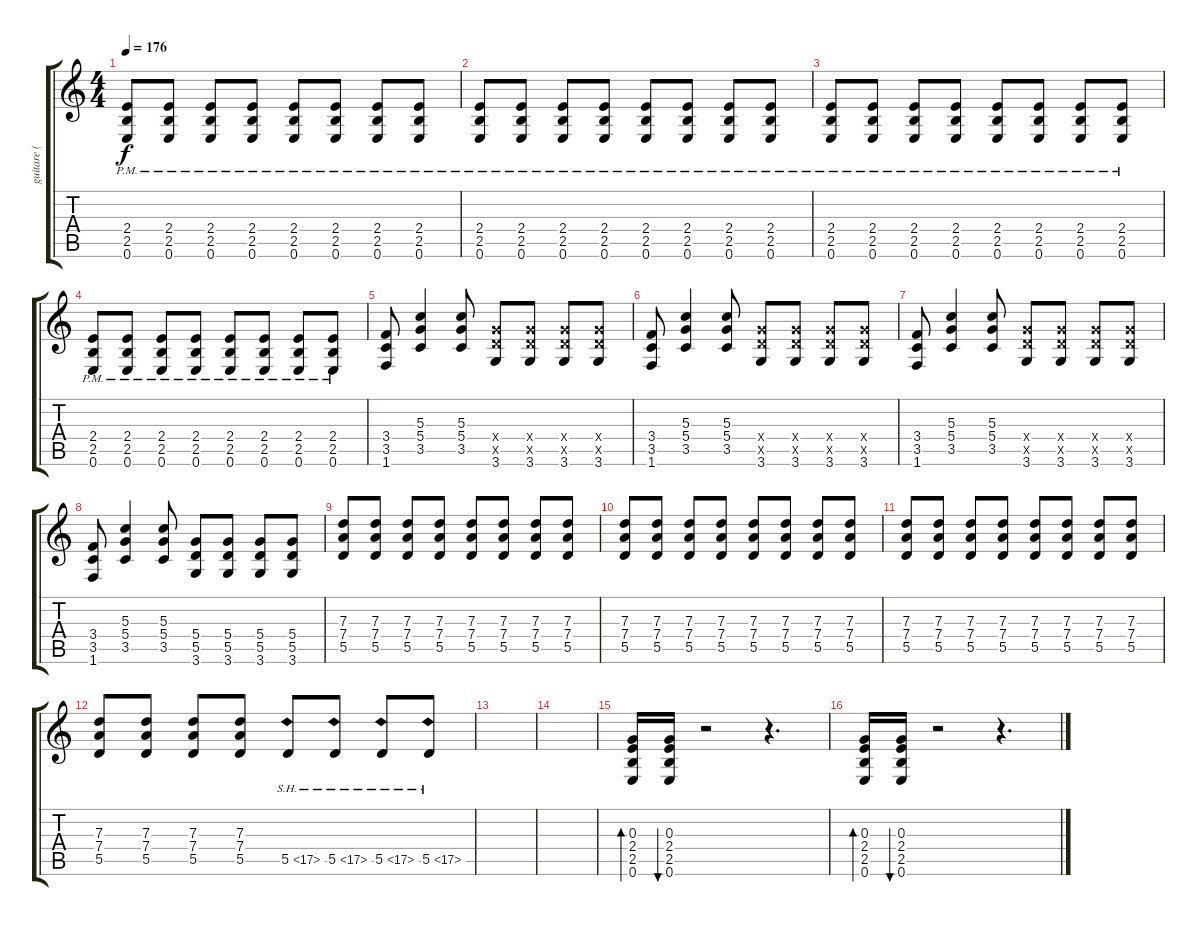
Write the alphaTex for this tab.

\track ("guitare ( Lyle Preslar )" "guitare ( ") {instrument distortionguitar}
\staff {score tabs}
\tuning (E4 B3 G3 D3 A2 E2) {hide}
\ts (4 4)
\tempo 176
\clef g2
\ks c
(2.4{pm} 2.5{pm} 0.6{pm}).8{dy f} (2.4{pm} 2.5{pm} 0.6{pm}).8 (2.4{pm} 2.5{pm} 0.6{pm}).8 (2.4{pm} 2.5{pm} 0.6{pm}).8 (2.4{pm} 2.5{pm} 0.6{pm}).8 (2.4{pm} 2.5{pm} 0.6{pm}).8 (2.4{pm} 2.5{pm} 0.6{pm}).8 (2.4{pm} 2.5{pm} 0.6{pm}).8 |
(2.4{pm} 2.5{pm} 0.6{pm}).8 (2.4{pm} 2.5{pm} 0.6{pm}).8 (2.4{pm} 2.5{pm} 0.6{pm}).8 (2.4{pm} 2.5{pm} 0.6{pm}).8 (2.4{pm} 2.5{pm} 0.6{pm}).8 (2.4{pm} 2.5{pm} 0.6{pm}).8 (2.4{pm} 2.5{pm} 0.6{pm}).8 (2.4{pm} 2.5{pm} 0.6{pm}).8 |
(2.4{pm} 2.5{pm} 0.6{pm}).8 (2.4{pm} 2.5{pm} 0.6{pm}).8 (2.4{pm} 2.5{pm} 0.6{pm}).8 (2.4{pm} 2.5{pm} 0.6{pm}).8 (2.4{pm} 2.5{pm} 0.6{pm}).8 (2.4{pm} 2.5{pm} 0.6{pm}).8 (2.4{pm} 2.5{pm} 0.6{pm}).8 (2.4{pm} 2.5{pm} 0.6{pm}).8 |
(2.4{pm} 2.5{pm} 0.6{pm}).8 (2.4{pm} 2.5{pm} 0.6{pm}).8 (2.4{pm} 2.5{pm} 0.6{pm}).8 (2.4{pm} 2.5{pm} 0.6{pm}).8 (2.4{pm} 2.5{pm} 0.6{pm}).8 (2.4{pm} 2.5{pm} 0.6{pm}).8 (2.4{pm} 2.5{pm} 0.6{pm}).8 (2.4{pm} 2.5{pm} 0.6{pm}).8 |
(3.4 3.5 1.6).8 (5.3 5.4 3.5).4 (5.3 5.4 3.5).8 (5.4{x} 5.5{x} 3.6).8 (5.4{x} 5.5{x} 3.6).8 (5.4{x} 5.5{x} 3.6).8 (5.4{x} 5.5{x} 3.6).8 |
(3.4 3.5 1.6).8 (5.3 5.4 3.5).4 (5.3 5.4 3.5).8 (5.4{x} 5.5{x} 3.6).8 (5.4{x} 5.5{x} 3.6).8 (5.4{x} 5.5{x} 3.6).8 (5.4{x} 5.5{x} 3.6).8 |
(3.4 3.5 1.6).8 (5.3 5.4 3.5).4 (5.3 5.4 3.5).8 (5.4{x} 5.5{x} 3.6).8 (5.4{x} 5.5{x} 3.6).8 (5.4{x} 5.5{x} 3.6).8 (5.4{x} 5.5{x} 3.6).8 |
(3.4 3.5 1.6).8 (5.3 5.4 3.5).4 (5.3 5.4 3.5).8 (5.4 5.5 3.6).8 (5.4 5.5 3.6).8 (5.4 5.5 3.6).8 (5.4 5.5 3.6).8 |
(7.3 7.4 5.5).8 (7.3 7.4 5.5).8 (7.3 7.4 5.5).8 (7.3 7.4 5.5).8 (7.3 7.4 5.5).8 (7.3 7.4 5.5).8 (7.3 7.4 5.5).8 (7.3 7.4 5.5).8 |
(7.3 7.4 5.5).8 (7.3 7.4 5.5).8 (7.3 7.4 5.5).8 (7.3 7.4 5.5).8 (7.3 7.4 5.5).8 (7.3 7.4 5.5).8 (7.3 7.4 5.5).8 (7.3 7.4 5.5).8 |
(7.3 7.4 5.5).8 (7.3 7.4 5.5).8 (7.3 7.4 5.5).8 (7.3 7.4 5.5).8 (7.3 7.4 5.5).8 (7.3 7.4 5.5).8 (7.3 7.4 5.5).8 (7.3 7.4 5.5).8 |
(7.3 7.4 5.5).8 (7.3 7.4 5.5).8 (7.3 7.4 5.5).8 (7.3 7.4 5.5).8 5.5{sh 12}.8 5.5{sh 12}.8 5.5{sh 12}.8 5.5{sh 12}.8 |
|
|
(0.3 2.4 2.5 0.6).16{bd 60} (0.3 2.4 2.5 0.6).16{bu 60} r.2 r.4{d} |
(0.3 2.4 2.5 0.6).16{bd 60} (0.3 2.4 2.5 0.6).16{bu 60} r.2 r.4{d}
